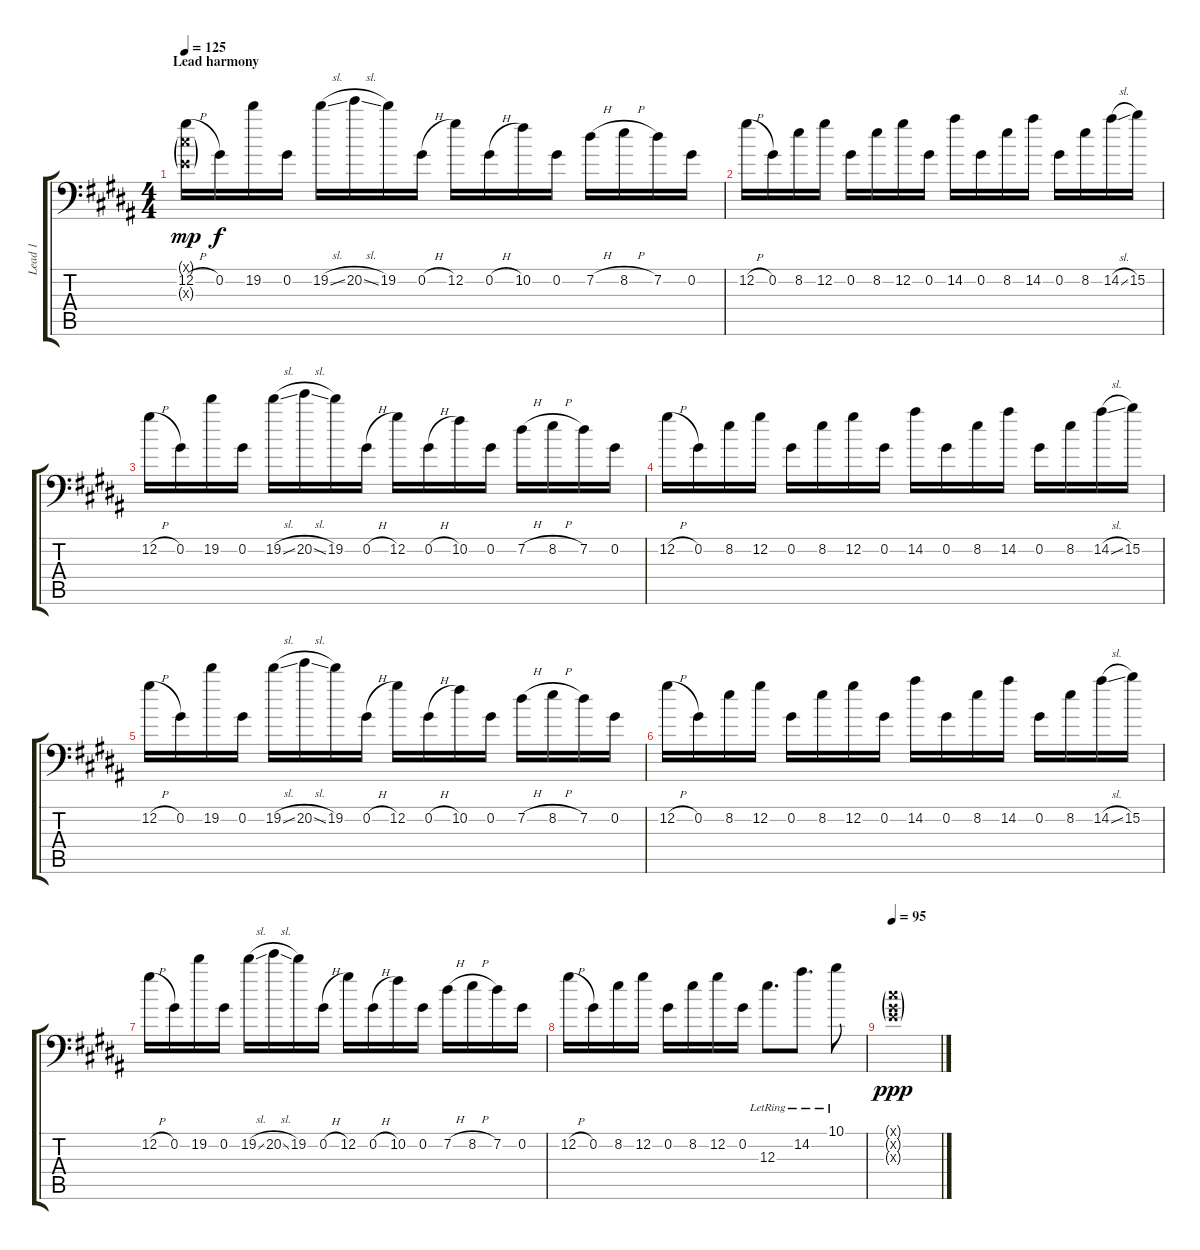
\track ("Lead 1" "Lead 1") {instrument distortionguitar}
\staff {score tabs}
\tuning (Db4 Ab3 E3 B2 Gb2 Ab1) {hide}
\ts (4 4)
\section ("" "Lead harmony")
\tempo 125
\clef f4
\ks b
(0.1{g x} 12.2{h} 0.3{g x}).16{dy mp} 0.2.16{dy f} 19.2.16 0.2.16 19.2{sl}.16 20.2{sl}.16 19.2.16 0.2{h}.16 12.2.16 0.2{h}.16 10.2.16 0.2.16 7.2{h}.16 8.2{h}.16 7.2.16 0.2.16 |
12.2{h}.16 0.2.16 8.2.16 12.2.16 0.2.16 8.2.16 12.2.16 0.2.16 14.2.16 0.2.16 8.2.16 14.2.16 0.2.16 8.2.16 14.2{sl}.16 15.2.16 |
12.2{h}.16 0.2.16 19.2.16 0.2.16 19.2{sl}.16 20.2{sl}.16 19.2.16 0.2{h}.16 12.2.16 0.2{h}.16 10.2.16 0.2.16 7.2{h}.16 8.2{h}.16 7.2.16 0.2.16 |
12.2{h}.16 0.2.16 8.2.16 12.2.16 0.2.16 8.2.16 12.2.16 0.2.16 14.2.16 0.2.16 8.2.16 14.2.16 0.2.16 8.2.16 14.2{sl}.16 15.2.16 |
12.2{h}.16 0.2.16 19.2.16 0.2.16 19.2{sl}.16 20.2{sl}.16 19.2.16 0.2{h}.16 12.2.16 0.2{h}.16 10.2.16 0.2.16 7.2{h}.16 8.2{h}.16 7.2.16 0.2.16 |
12.2{h}.16 0.2.16 8.2.16 12.2.16 0.2.16 8.2.16 12.2.16 0.2.16 14.2.16 0.2.16 8.2.16 14.2.16 0.2.16 8.2.16 14.2{sl}.16 15.2.16 |
12.2{h}.16 0.2.16 19.2.16 0.2.16 19.2{sl}.16 20.2{sl}.16 19.2.16 0.2{h}.16 12.2.16 0.2{h}.16 10.2.16 0.2.16 7.2{h}.16 8.2{h}.16 7.2.16 0.2.16 |
12.2{h}.16 0.2.16 8.2.16 12.2.16 0.2.16 8.2.16 12.2.16 0.2.16 12.3{lr}.8{d} 14.2{lr}.8{d} 10.1{lr}.8 |
\tempo 95
(0.1{g x} 0.2{g x} 0.3{g x}).1{dy ppp}
